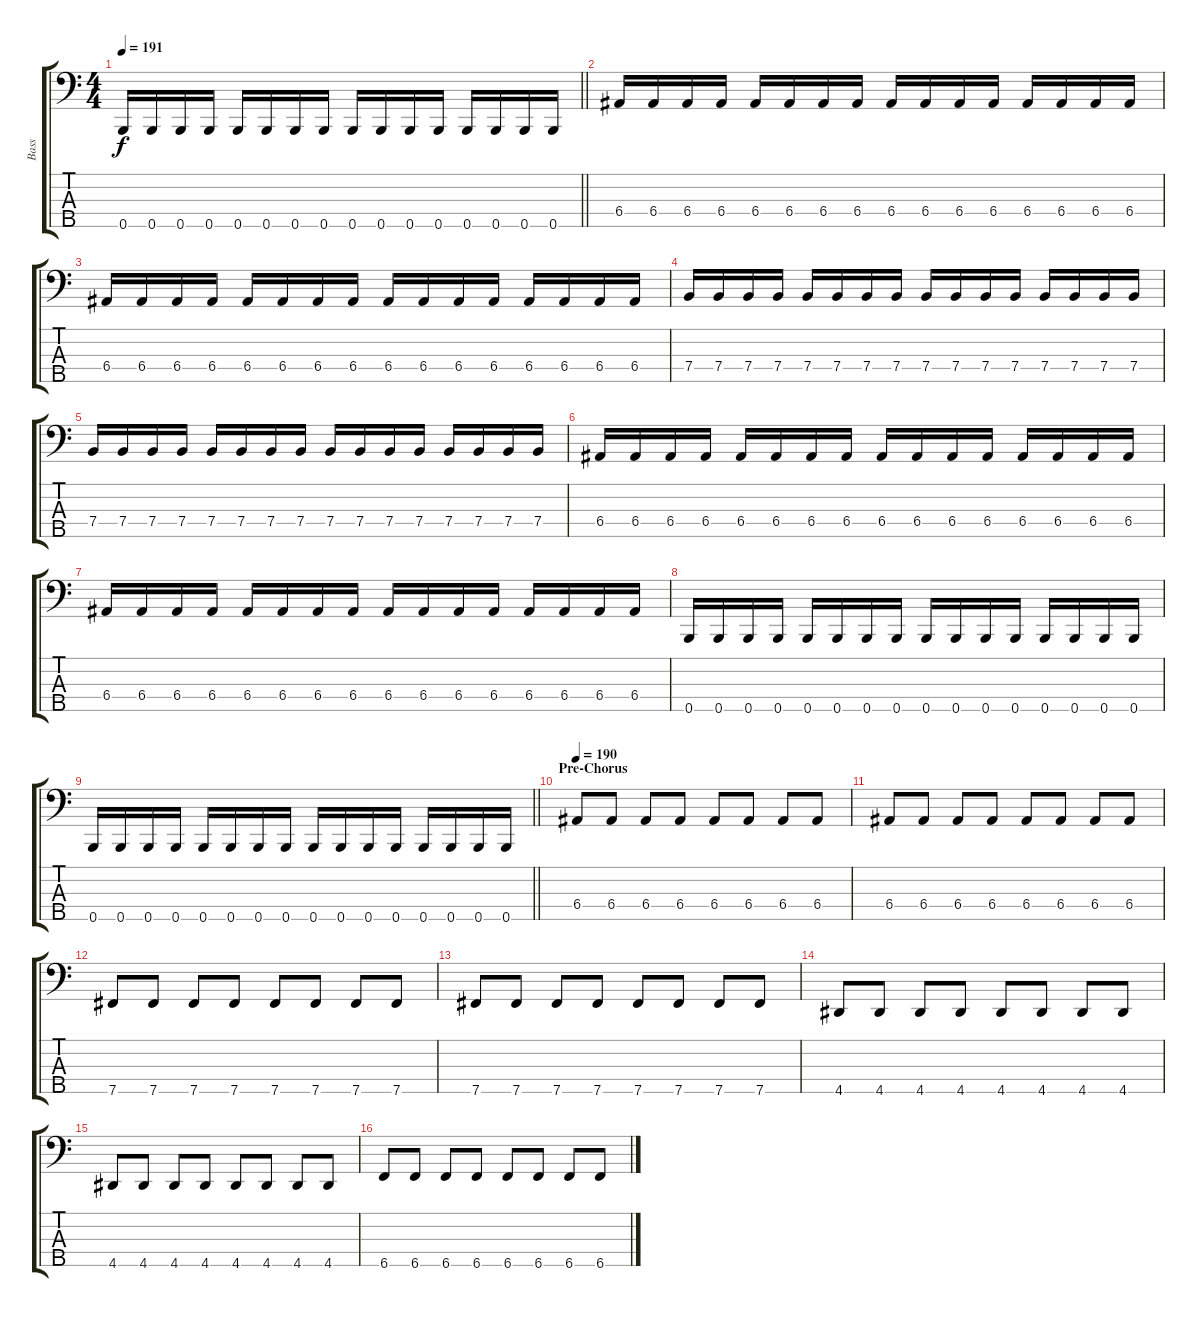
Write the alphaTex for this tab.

\track ("Bass" "Bass") {instrument electricbassfinger}
\staff {score tabs}
\tuning (G2 D2 A1 E1 B0) {hide}
\ts (4 4)
\tempo 191
\clef f4
\barLineRight lightlight
\ks c
0.5.16{dy f} 0.5.16 0.5.16 0.5.16 0.5.16 0.5.16 0.5.16 0.5.16 0.5.16 0.5.16 0.5.16 0.5.16 0.5.16 0.5.16 0.5.16 0.5.16 |
\section ("" "")
6.4.16 6.4.16 6.4.16 6.4.16 6.4.16 6.4.16 6.4.16 6.4.16 6.4.16 6.4.16 6.4.16 6.4.16 6.4.16 6.4.16 6.4.16 6.4.16 |
6.4.16 6.4.16 6.4.16 6.4.16 6.4.16 6.4.16 6.4.16 6.4.16 6.4.16 6.4.16 6.4.16 6.4.16 6.4.16 6.4.16 6.4.16 6.4.16 |
7.4.16 7.4.16 7.4.16 7.4.16 7.4.16 7.4.16 7.4.16 7.4.16 7.4.16 7.4.16 7.4.16 7.4.16 7.4.16 7.4.16 7.4.16 7.4.16 |
7.4.16 7.4.16 7.4.16 7.4.16 7.4.16 7.4.16 7.4.16 7.4.16 7.4.16 7.4.16 7.4.16 7.4.16 7.4.16 7.4.16 7.4.16 7.4.16 |
6.4.16 6.4.16 6.4.16 6.4.16 6.4.16 6.4.16 6.4.16 6.4.16 6.4.16 6.4.16 6.4.16 6.4.16 6.4.16 6.4.16 6.4.16 6.4.16 |
6.4.16 6.4.16 6.4.16 6.4.16 6.4.16 6.4.16 6.4.16 6.4.16 6.4.16 6.4.16 6.4.16 6.4.16 6.4.16 6.4.16 6.4.16 6.4.16 |
0.5.16 0.5.16 0.5.16 0.5.16 0.5.16 0.5.16 0.5.16 0.5.16 0.5.16 0.5.16 0.5.16 0.5.16 0.5.16 0.5.16 0.5.16 0.5.16 |
\barLineRight lightlight
0.5.16 0.5.16 0.5.16 0.5.16 0.5.16 0.5.16 0.5.16 0.5.16 0.5.16 0.5.16 0.5.16 0.5.16 0.5.16 0.5.16 0.5.16 0.5.16 |
\section ("" "Pre-Chorus")
\tempo 190
6.4.8 6.4.8 6.4.8 6.4.8 6.4.8 6.4.8 6.4.8 6.4.8 |
6.4.8 6.4.8 6.4.8 6.4.8 6.4.8 6.4.8 6.4.8 6.4.8 |
7.5.8 7.5.8 7.5.8 7.5.8 7.5.8 7.5.8 7.5.8 7.5.8 |
7.5.8 7.5.8 7.5.8 7.5.8 7.5.8 7.5.8 7.5.8 7.5.8 |
4.5.8 4.5.8 4.5.8 4.5.8 4.5.8 4.5.8 4.5.8 4.5.8 |
4.5.8 4.5.8 4.5.8 4.5.8 4.5.8 4.5.8 4.5.8 4.5.8 |
6.5.8 6.5.8 6.5.8 6.5.8 6.5.8 6.5.8 6.5.8 6.5.8
